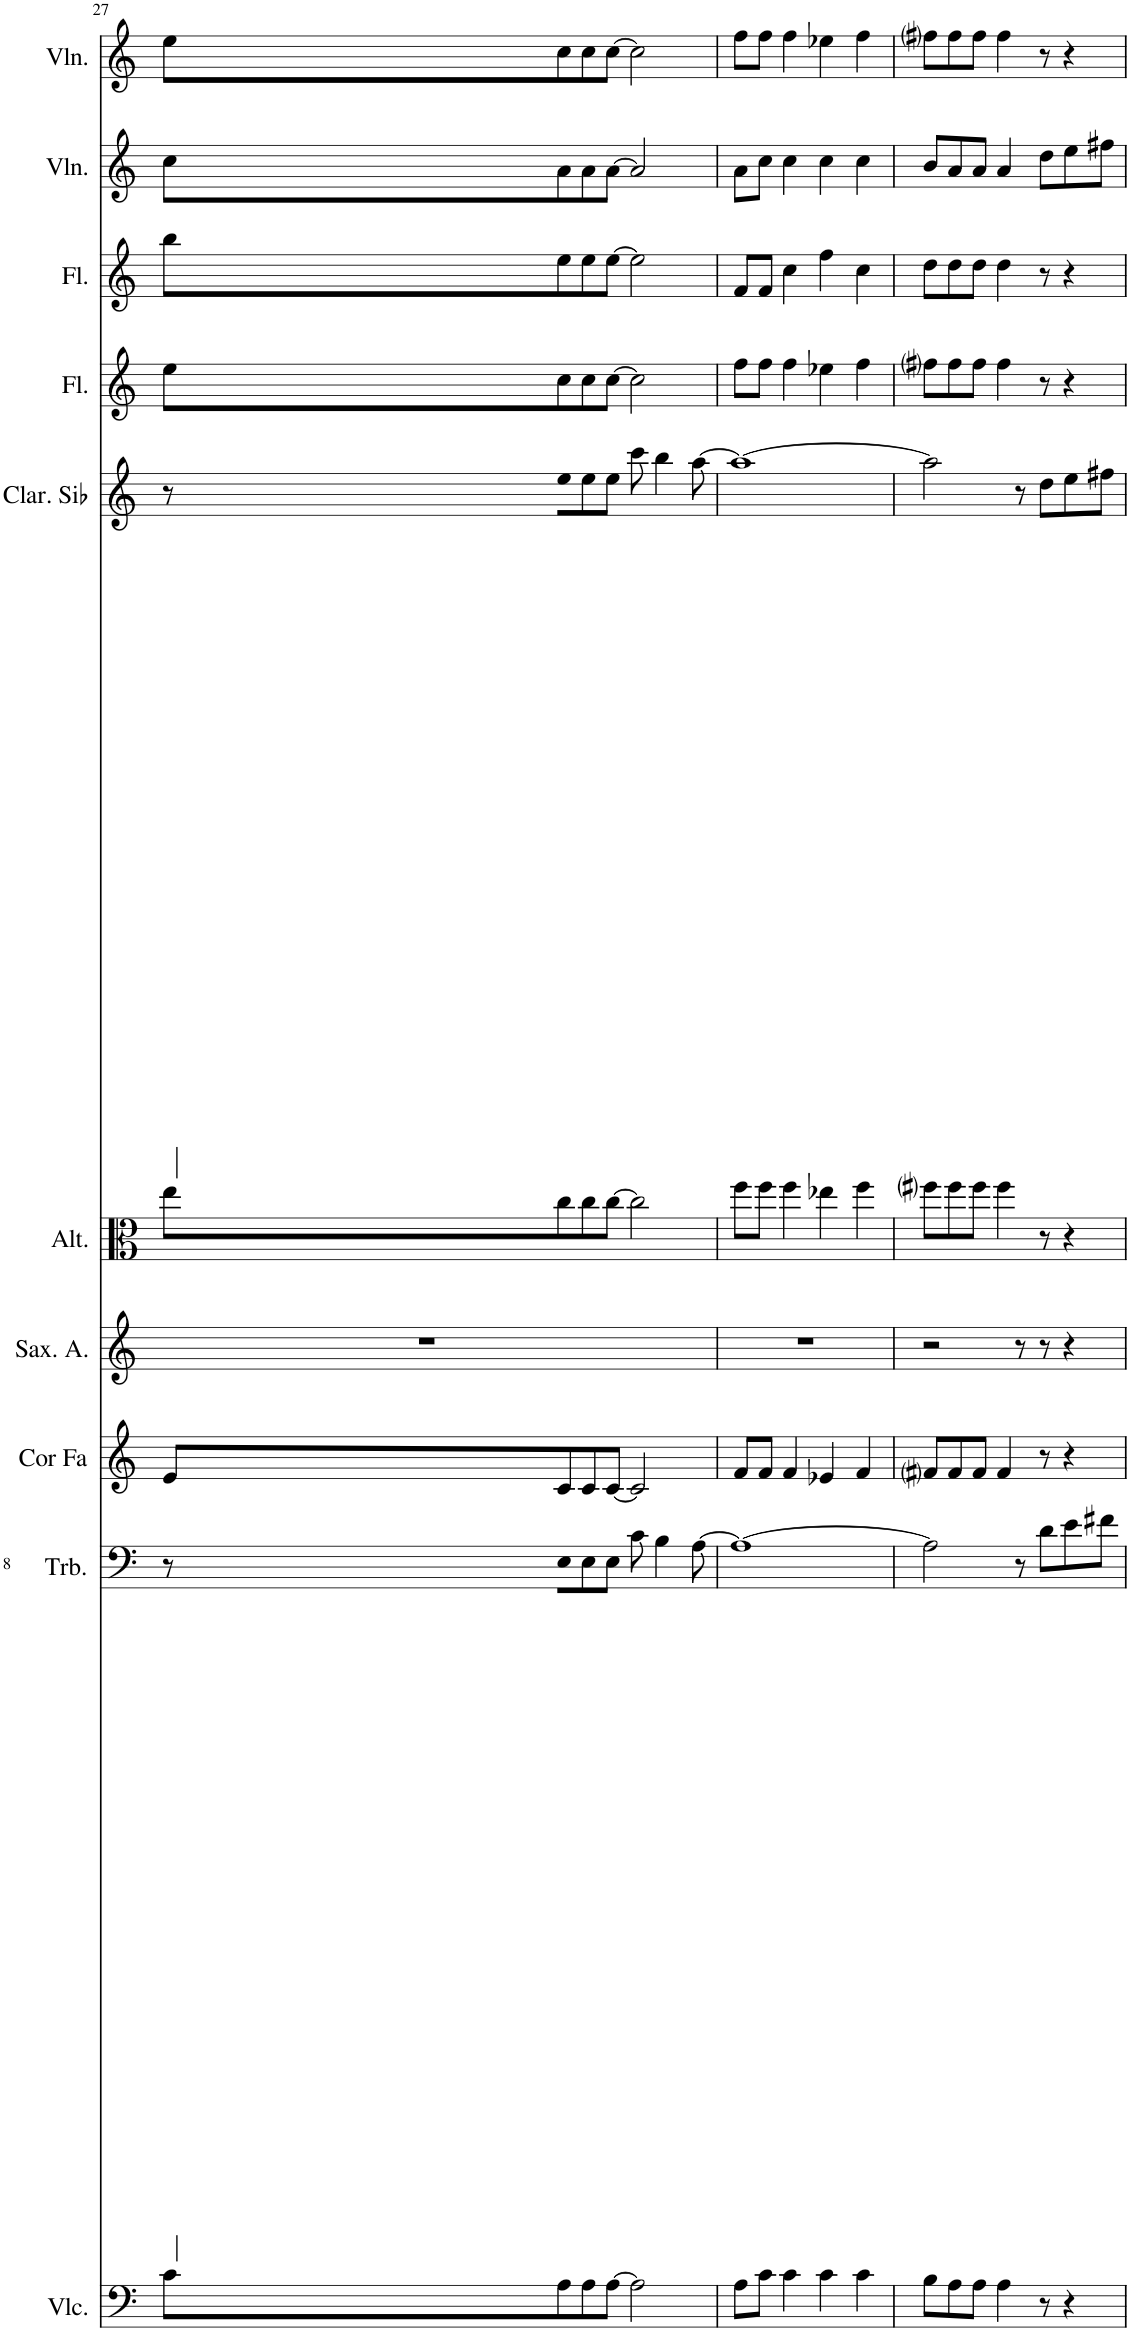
**kern	**kern	**kern	**kern	**kern	**kern	**kern	**kern	**kern	**kern
*part10	*part9	*part8	*part7	*part6	*part5	*part4	*part3	*part2	*part1
*staff10	*staff9	*staff8	*staff7	*staff6	*staff5	*staff4	*staff3	*staff2	*staff1
*I"Violoncelle	*I"Trombone	*I"Cor en Fa	*I"Saxophone Alto	*I"Alto	*I"Clarinette en Sib	*I"Flûte	*I"Flûte	*I"Violon	*I"Violon
*I'Vlc.	*I'Trb.	*I'Cor Fa	*I'Sax. A.	*I'Alt.	*I'Clar. Sib	*I'Fl.	*I'Fl.	*I'Vln.	*I'Vln.
!!LO:PB:g=z
*clefF4	*clefF4	*clefG2	*clefG2	*clefC3	*clefG2	*clefG2	*clefG2	*clefG2	*clefG2
*	*	*ITrd4c7	*ITrd5c9	*	*ITrd1c2	*	*	*	*
*k[]	*k[]	*k[]	*k[]	*k[]	*k[]	*k[]	*k[]	*k[]	*k[]
*M4/4	*M4/4	*M4/4	*M4/4	*M4/4	*M4/4	*M4/4	*M4/4	*M4/4	*M4/4
=27	=27	=27	=27	=27	=27	=27	=27	=27	=27
8c\L	8r	8e/L	1r	8ee\L	8r	8ee\L	8bb\L	8cc\L	8ee\L
8A\	8E\L	8c/	.	8cc\	8ee\L	8cc\	8ee\	8a\	8cc\
8A\	8E\	8c/	.	8cc\	8ee\	8cc\	8ee\	8a\	8cc\
[8A\J	8E\J	[8c/J	.	[8cc\J	8ee\J	[8cc\J	[8ee\J	[8a\J	[8cc\J
2A\]	8c\	2c/]	.	2cc\]	8ccc\	2cc\]	2ee\]	2a/]	2cc\]
.	4B\	.	.	.	4bb\	.	.	.	.
.	[8A\	.	.	.	[8aa\	.	.	.	.
=28	=28	=28	=28	=28	=28	=28	=28	=28	=28
8A\L	1A_	8f/L	1r	8ff\L	1aa_	8ff\L	8f/L	8a\L	8ff\L
8c\J	.	8f/J	.	8ff\J	.	8ff\J	8f/J	8cc\J	8ff\J
4c\	.	4f/	.	4ff\	.	4ff\	4cc\	4cc\	4ff\
4c\	.	4e-X/	.	4ee-X\	.	4ee-X\	4ff\	4cc\	4ee-X\
4c\	.	4f/	.	4ff\	.	4ff\	4cc\	4cc\	4ff\
=29	=29	=29	=29	=29	=29	=29	=29	=29	=29
8B\L	2A\]	8f#i/L	2r	8ff#i\L	2aa\]	8ff#i\L	8dd\L	8b/L	8ff#i\L
8A\	.	8f#/	.	8ff#\	.	8ff#\	8dd\	8a/	8ff#\
8A\J	.	8f#/J	.	8ff#\J	.	8ff#\J	8dd\J	8a/J	8ff#\J
4A\	.	4f#/	.	4ff#\	.	4ff#\	4dd\	4a/	4ff#\
.	8r	.	8r	.	8r	.	.	.	.
8r	8d\L	8r	8r	8r	8dd\L	8r	8r	8dd\L	8r
4r	8e\	4r	4r	4r	8ee\	4r	4r	8ee\	4r
.	8f#X\J	.	.	.	8ff#X\J	.	.	8ff#X\J	.
=	=	=	=	=	=	=	=	=	=
*-	*-	*-	*-	*-	*-	*-	*-	*-	*-
